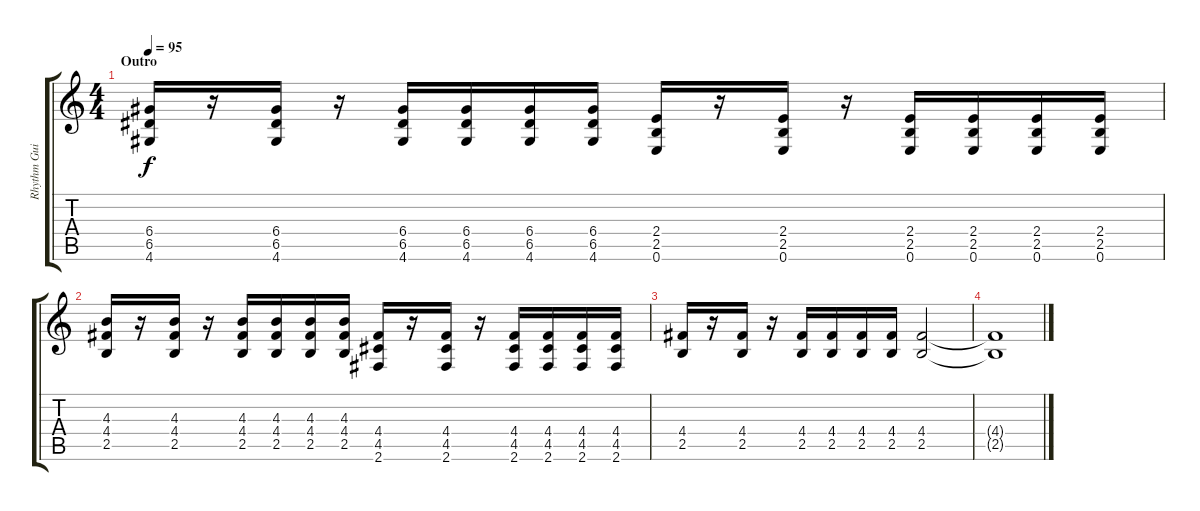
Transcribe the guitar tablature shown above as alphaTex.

\track ("Rhythm Guitar" "Rhythm Gui") {instrument distortionguitar}
\staff {score tabs}
\tuning (E4 B3 G3 D3 A2 E2) {hide}
\ts (4 4)
\section ("" "Outro")
\tempo 95
\clef g2
\ks c
(6.4 6.5 4.6).16{dy f} r.16 (6.4 6.5 4.6).16 r.16 (6.4 6.5 4.6).16 (6.4 6.5 4.6).16 (6.4 6.5 4.6).16 (6.4 6.5 4.6).16 (2.4 2.5 0.6).16 r.16 (2.4 2.5 0.6).16 r.16 (2.4 2.5 0.6).16 (2.4 2.5 0.6).16 (2.4 2.5 0.6).16 (2.4 2.5 0.6).16 |
(4.3 4.4 2.5).16 r.16 (4.3 4.4 2.5).16 r.16 (4.3 4.4 2.5).16 (4.3 4.4 2.5).16 (4.3 4.4 2.5).16 (4.3 4.4 2.5).16 (4.4 4.5 2.6).16 r.16 (4.4 4.5 2.6).16 r.16 (4.4 4.5 2.6).16 (4.4 4.5 2.6).16 (4.4 4.5 2.6).16 (4.4 4.5 2.6).16 |
(4.4 2.5).16 r.16 (4.4 2.5).16 r.16 (4.4 2.5).16 (4.4 2.5).16 (4.4 2.5).16 (4.4 2.5).16 (4.4 2.5).2 |
(4.4{t} 2.5{t}).1
